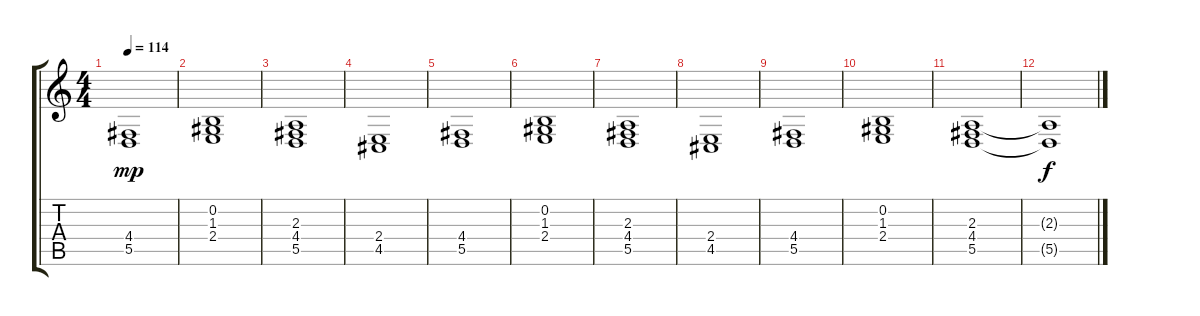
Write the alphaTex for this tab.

\track "" {instrument stringensemble2}
\staff {score tabs}
\tuning (E4 B3 G3 D3 A2 E2) {hide}
\ts (4 4)
\tempo 114
\clef g2
\ks c
(4.4 5.5).1{dy mp} |
(0.2 1.3 2.4).1 |
(2.3 4.4 5.5).1 |
(2.4 4.5).1 |
(4.4 5.5).1 |
(0.2 1.3 2.4).1 |
(2.3 4.4 5.5).1 |
(2.4 4.5).1 |
(4.4 5.5).1 |
(0.2 1.3 2.4).1 |
(2.3 4.4 5.5).1 |
(2.3{t} 5.5{t}).1{dy f}
